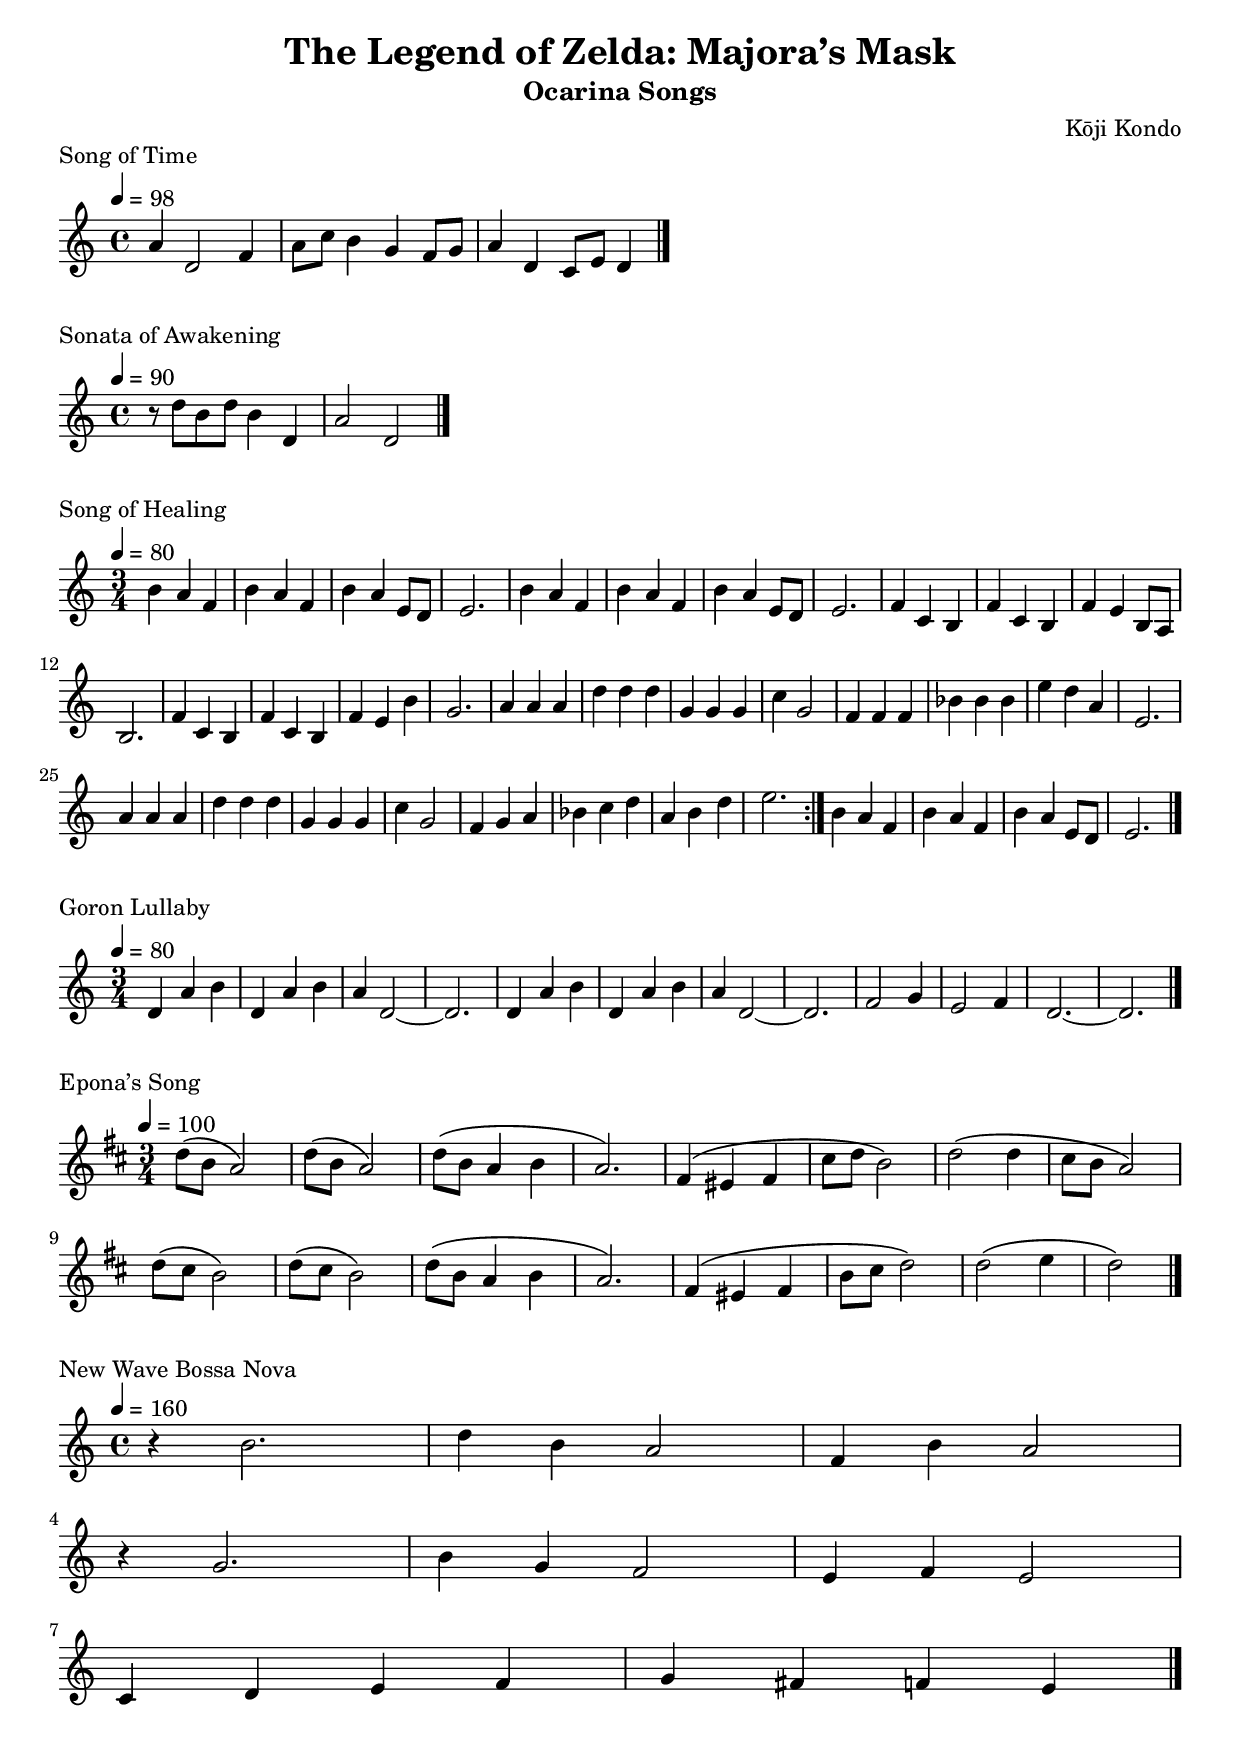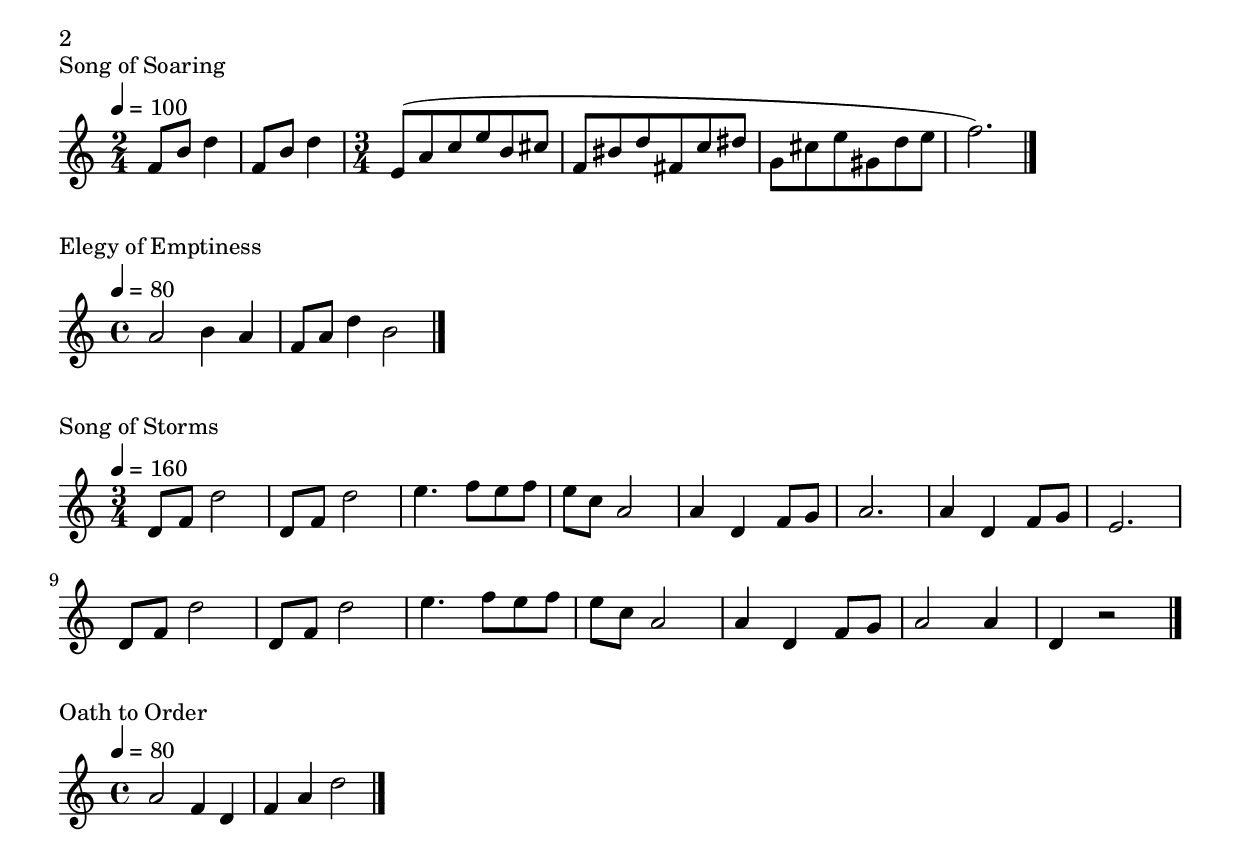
\version "2.20.0"

\header {
  title = "The Legend of Zelda: Majora’s Mask"
  subtitle = "Ocarina Songs"
  composer = "Kōji Kondo"
  author = \markup \fromproperty #'header:composer
  subject = \markup \concat {
    "Ocarina partitions for “"
    \fromproperty #'header:title
    "” by "
    \fromproperty #'header:composer
    "."
  }
  keywords = #(string-join '(
    "music"
    "partition"
    "ocarina"
    "zelda"
  ) ", ")
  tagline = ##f
}

\paper {
  indent = 0\mm
}

title = "Song of Time"
subtitle = ##f

song = \relative c'' {
  \tempo 4 = 98
  \time 4/4

  a'4 d,2 f4 | % 1
  a8 c b4 g f8 g | % 2
  a4 d, c8 e d4 \bar "|." % 3
}

\tocItem \markup \title

\score {
  \header {
    piece = #(if (and (defined? 'subtitle) (not (equal? (eval-string "subtitle") #f)))
                (string-append title " (" subtitle ")")
                title)
  }

  \new Staff \with { midiInstrument = "ocarina" } {
    \clef "treble^8"
    \song
  }

  \layout {
    \context {
      \Score
      \omit ClefModifier
    }
  }
}


title = "Sonata of Awakening"
subtitle = ##f

song = \relative c'' {
  \tempo 4 = 90
  \time 4/4

  r8 d' b d b4 d, | % 1
  a'2 d, \bar "|." % 2
}

\tocItem \markup \title

\score {
  \header {
    piece = #(if (and (defined? 'subtitle) (not (equal? (eval-string "subtitle") #f)))
                (string-append title " (" subtitle ")")
                title)
  }

  \new Staff \with { midiInstrument = "ocarina" } {
    \clef "treble^8"
    \song
  }

  \layout {
    \context {
      \Score
      \omit ClefModifier
    }
  }
}


title = "Song of Healing"
subtitle = ##f

song = \relative c'' {
  \tempo 4 = 80
  \time 3/4

  \repeat volta 2 {
    b'4 a f | % 1
    b a f | % 2
    b a e8 d | % 3
    e2. | % 4

    b'4 a f | % 5
    b a f | % 6
    b a e8 d | % 7
    e2. | % 8

    f4 c b | % 9
    f' c b | % 10
    f' e b8 a | % 11
    b2. | % 12

    f'4 c b | % 13
    f' c b | % 14
    f' e b' | % 15
    g2. | % 16

    a4 a a | % 17
    d d d | % 18
    g, g g | % 19
    c g2 | % 20

    f4 f f | % 21
    bes bes bes | % 22
    e d a | % 23
    e2. | % 24

    a4 a a | % 25
    d d d | % 26
    g, g g | % 27
    c g2 | % 28

    f4 g a | % 29
    bes c d | % 30
    a b d | % 31
    e2. | % 32
  }

  b4 a f | % 33
  b a f | % 34
  b a e8 d | % 35
  e2. \bar "|." % 36
}

\tocItem \markup \title

\score {
  \header {
    piece = #(if (and (defined? 'subtitle) (not (equal? (eval-string "subtitle") #f)))
                (string-append title " (" subtitle ")")
                title)
  }

  \new Staff \with { midiInstrument = "ocarina" } {
    \clef "treble^8"
    \song
  }

  \layout {
    \context {
      \Score
      \omit ClefModifier
    }
  }
}


title = "Goron Lullaby"
subtitle = ##f

song = \relative c'' {
  \tempo 4 = 80
  \time 3/4

  \repeat unfold 2 {
    d4 a' b | % 1
    d, a' b | % 2
    a d,2~ | % 3
    d2. | % 4
  }

  f2 g4 | % 9
  e2 f4 | % 10
  d2.~ | % 11
  d2. \bar "|." % 12
}

\tocItem \markup \title

\score {
  \header {
    piece = #(if (and (defined? 'subtitle) (not (equal? (eval-string "subtitle") #f)))
                (string-append title " (" subtitle ")")
                title)
  }

  \new Staff \with { midiInstrument = "ocarina" } {
    \clef "treble^8"
    \song
  }

  \layout {
    \context {
      \Score
      \omit ClefModifier
    }
  }
}


title = "Epona’s Song"
subtitle = ##f

song = \relative c'' {
  \tempo 4 = 100
  \time 3/4
  \key d \major

  d'8\( b a2\) | % 1
  d8\( b a2\) | % 2
  d8\( b a4 b | % 3
  a2.\) | % 8
  fis4\( eis fis | % 5
  cis'8 d b2\) | % 6
  d2\( d4 | % 7
  cis8 b a2\) | % 8
  d8\( cis b2\) | % 9
  d8\( cis b2\) | % 10
  d8\( b a4 b | % 11
  a2.\) | % 12
  fis4\( eis fis | % 13
  b8 cis d2\) | % 14
  d2\( e4 | % 15
  d2\) \bar "|." % 16
}

\tocItem \markup \title

\score {
  \header {
    piece = #(if (and (defined? 'subtitle) (not (equal? (eval-string "subtitle") #f)))
                (string-append title " (" subtitle ")")
                title)
  }

  \new Staff \with { midiInstrument = "ocarina" } {
    \clef "treble^8"
    \song
  }

  \layout {
    \context {
      \Score
      \omit ClefModifier
    }
  }
}


title = "New Wave Bossa Nova"
subtitle = ##f

song = \relative c'' {
  \tempo 4 = 160
  \time 4/4

  r4 b'2. | % 1
  d4 b a2 | % 2
  f4 b a2 | % 3
  \break
  r4 g2. | % 4
  b4 g f2 | % 5
  e4 f e2 | % 6
  \break
  c4 d e f | % 7
  g fis f e \bar "|." % 8
}

\tocItem \markup \title

\score {
  \header {
    piece = #(if (and (defined? 'subtitle) (not (equal? (eval-string "subtitle") #f)))
                (string-append title " (" subtitle ")")
                title)
  }

  \new Staff \with { midiInstrument = "ocarina" } {
    \clef "treble^8"
    \song
  }

  \layout {
    \context {
      \Score
      \omit ClefModifier
    }
  }
}


title = "Song of Soaring"
subtitle = ##f

song = \relative c'' {
  \tempo 4 = 100
  \time 2/4

  f8 b d4 | % 1
  f,8 b d4 | % 2

  \time 3/4

  e,8( a c e b cis | % 3
  f, bis d fis, c' dis | % 4
  g, cis e gis, d' e | % 5
  f2.) \bar "|." % 6
}

\tocItem \markup \title

\score {
  \header {
    piece = #(if (and (defined? 'subtitle) (not (equal? (eval-string "subtitle") #f)))
                (string-append title " (" subtitle ")")
                title)
  }

  \new Staff \with { midiInstrument = "ocarina" } {
    \clef "treble^8"
    \song
  }

  \layout {
    \context {
      \Score
      \omit ClefModifier
    }
  }
}


title = "Elegy of Emptiness"
subtitle = ##f

song = \relative c'' {
  \tempo 4 = 80
  \time 4/4

  a'2 b4 a | % 1
  f8 a d4 b2 \bar "|." % 2
}

\tocItem \markup \title

\score {
  \header {
    piece = #(if (and (defined? 'subtitle) (not (equal? (eval-string "subtitle") #f)))
                (string-append title " (" subtitle ")")
                title)
  }

  \new Staff \with { midiInstrument = "ocarina" } {
    \clef "treble^8"
    \song
  }

  \layout {
    \context {
      \Score
      \omit ClefModifier
    }
  }
}


title = "Song of Storms"
subtitle = ##f

song = \relative c'' {
  \tempo 4 = 160
  \time 3/4

  d8 f d'2 | % 1
  d,8 f d'2 | % 2
  e4. f8 e f | % 3
  e c a2 | % 4
  a4 d, f8 g | % 5
  a2. | % 6
  a4 d, f8 g | % 7
  e2. | % 8
  \break
  d8 f d'2 | % 9
  d,8 f d'2 | % 10
  e4. f8 e f | % 11
  e c a2 | % 12
  a4 d, f8 g | % 13
  a2 a4 | % 14
  d, r2 \bar "|." % 15
}

\tocItem \markup \title

\score {
  \header {
    piece = #(if (and (defined? 'subtitle) (not (equal? (eval-string "subtitle") #f)))
                (string-append title " (" subtitle ")")
                title)
  }

  \new Staff \with { midiInstrument = "ocarina" } {
    \clef "treble^8"
    \song
  }

  \layout {
    \context {
      \Score
      \omit ClefModifier
    }
  }
}


title = "Oath to Order"
subtitle = ##f

song = \relative c'' {
  \tempo 4 = 80
  \time 4/4

  a'2 f4 d | % 1
  f a d2 \bar "|." % 2
}

\tocItem \markup \title

\score {
  \header {
    piece = #(if (and (defined? 'subtitle) (not (equal? (eval-string "subtitle") #f)))
                (string-append title " (" subtitle ")")
                title)
  }

  \new Staff \with { midiInstrument = "ocarina" } {
    \clef "treble^8"
    \song
  }

  \layout {
    \context {
      \Score
      \omit ClefModifier
    }
  }
}

